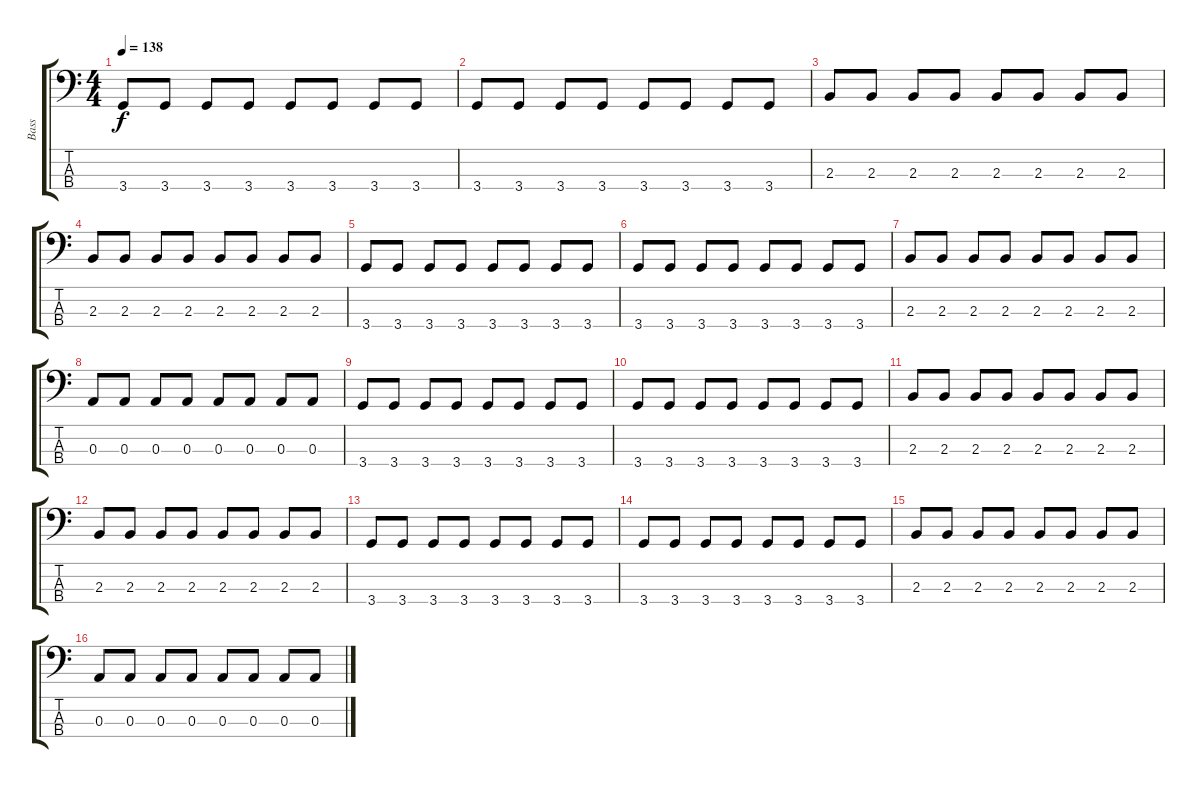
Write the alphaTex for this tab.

\track ("Bass" "Bass") {instrument electricbasspick}
\staff {score tabs}
\tuning (G2 D2 A1 E1) {hide}
\ts (4 4)
\tempo 138
\clef f4
\ks c
3.4.8{dy f} 3.4.8 3.4.8 3.4.8 3.4.8 3.4.8 3.4.8 3.4.8 |
3.4.8 3.4.8 3.4.8 3.4.8 3.4.8 3.4.8 3.4.8 3.4.8 |
2.3.8 2.3.8 2.3.8 2.3.8 2.3.8 2.3.8 2.3.8 2.3.8 |
2.3.8 2.3.8 2.3.8 2.3.8 2.3.8 2.3.8 2.3.8 2.3.8 |
3.4.8 3.4.8 3.4.8 3.4.8 3.4.8 3.4.8 3.4.8 3.4.8 |
3.4.8 3.4.8 3.4.8 3.4.8 3.4.8 3.4.8 3.4.8 3.4.8 |
2.3.8 2.3.8 2.3.8 2.3.8 2.3.8 2.3.8 2.3.8 2.3.8 |
0.3.8 0.3.8 0.3.8 0.3.8 0.3.8 0.3.8 0.3.8 0.3.8 |
3.4.8 3.4.8 3.4.8 3.4.8 3.4.8 3.4.8 3.4.8 3.4.8 |
3.4.8 3.4.8 3.4.8 3.4.8 3.4.8 3.4.8 3.4.8 3.4.8 |
2.3.8 2.3.8 2.3.8 2.3.8 2.3.8 2.3.8 2.3.8 2.3.8 |
2.3.8 2.3.8 2.3.8 2.3.8 2.3.8 2.3.8 2.3.8 2.3.8 |
3.4.8 3.4.8 3.4.8 3.4.8 3.4.8 3.4.8 3.4.8 3.4.8 |
3.4.8 3.4.8 3.4.8 3.4.8 3.4.8 3.4.8 3.4.8 3.4.8 |
2.3.8 2.3.8 2.3.8 2.3.8 2.3.8 2.3.8 2.3.8 2.3.8 |
0.3.8 0.3.8 0.3.8 0.3.8 0.3.8 0.3.8 0.3.8 0.3.8
